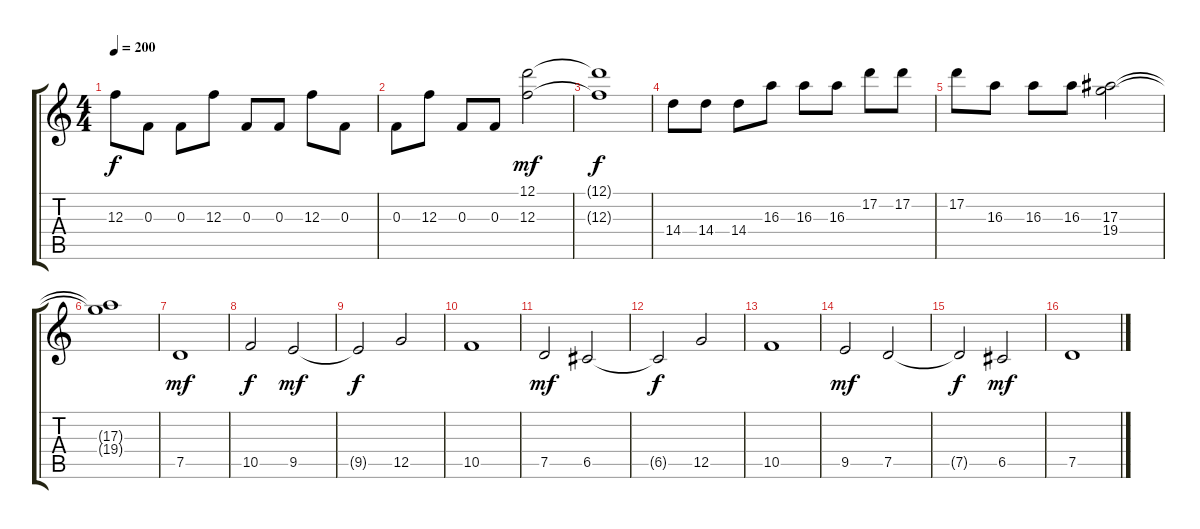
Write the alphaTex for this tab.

\track "" {instrument overdrivenguitar}
\staff {score tabs}
\tuning (D4 A3 F3 C3 G2 D2) {hide}
\ts (4 4)
\tempo 200
\clef g2
\ks c
12.3.8{dy f} 0.3.8 0.3.8 12.3.8 0.3.8 0.3.8 12.3.8 0.3.8 |
0.3.8 12.3.8 0.3.8 0.3.8 (12.1 12.3).2{dy mf} |
(12.1{t} 12.3{t}).1{dy f} |
14.4.8 14.4.8 14.4.8 16.3.8 16.3.8 16.3.8 17.2.8 17.2.8 |
17.2.8 16.3.8 16.3.8 16.3.8 (17.3 19.4).2 |
(17.3{t} 19.4{t}).1 |
7.5.1{dy mf} |
10.5.2{dy f} 9.5.2{dy mf} |
9.5{t}.2{dy f} 12.5.2 |
10.5.1 |
7.5.2{dy mf} 6.5.2 |
6.5{t}.2{dy f} 12.5.2 |
10.5.1 |
9.5.2{dy mf} 7.5.2 |
7.5{t}.2{dy f} 6.5.2{dy mf} |
7.5.1
